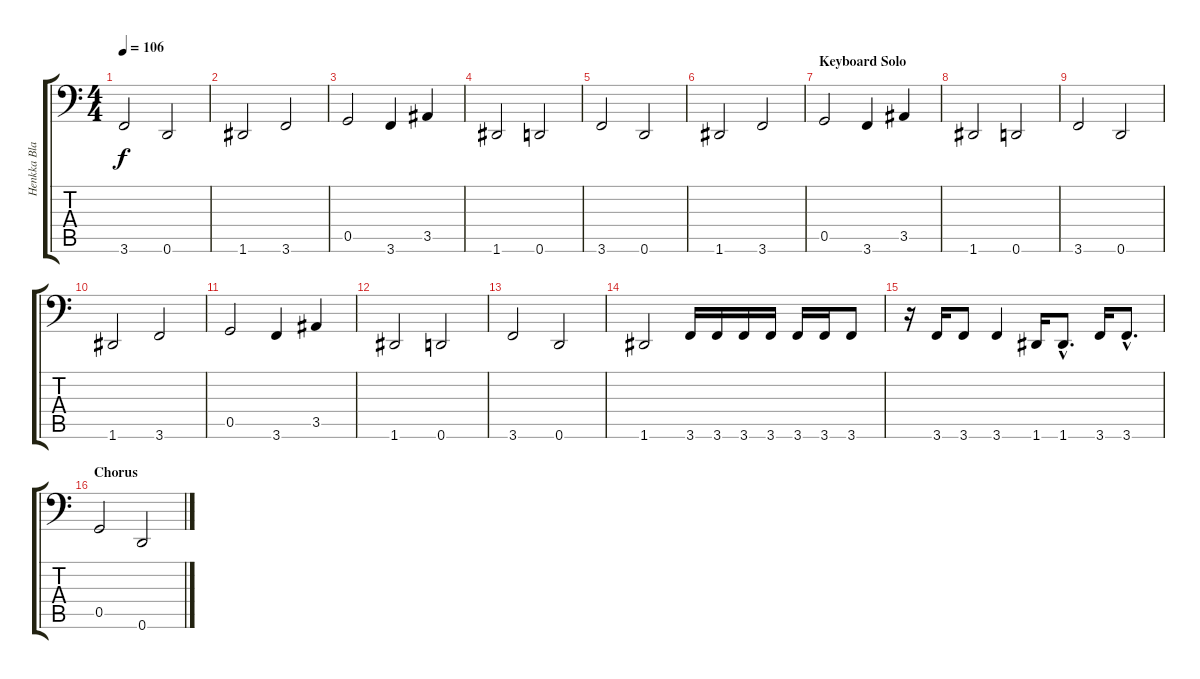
\track ("Henkka Blacksmith" "Henkka Bla") {instrument electricbasspick}
\staff {score tabs}
\tuning (D3 A2 F2 C2 G1 D1) {hide}
\ts (4 4)
\tempo 106
\clef f4
\ks c
3.6.2{dy f} 0.6.2 |
1.6.2 3.6.2 |
0.5.2 3.6.4 3.5.4 |
1.6.2 0.6.2 |
3.6.2 0.6.2 |
1.6.2 3.6.2 |
\section ("" "Keyboard Solo")
0.5.2 3.6.4 3.5.4 |
1.6.2 0.6.2 |
3.6.2 0.6.2 |
1.6.2 3.6.2 |
0.5.2 3.6.4 3.5.4 |
1.6.2 0.6.2 |
3.6.2 0.6.2 |
1.6.2 3.6.16 3.6.16 3.6.16 3.6.16 3.6.16 3.6.16 3.6.8 |
r.16 3.6.16 3.6.8 3.6.4 1.6.16 1.6{hac}.8{d} 3.6.16 3.6{hac}.8{d} |
\section ("" "Chorus")
0.5.2 0.6.2
